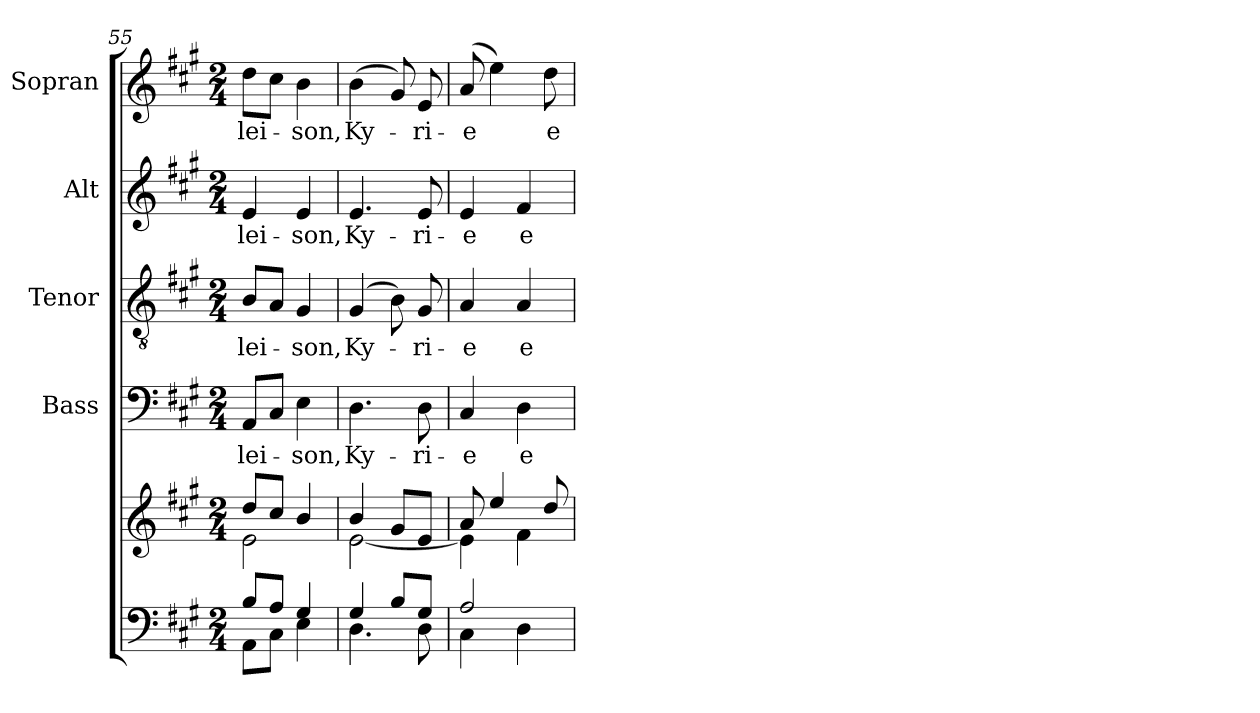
**kern	**kern	**kern	**text	**kern	**text	**kern	**text	**kern	**text
*part5	*part5	*part4	*part4	*part3	*part3	*part2	*part2	*part1	*part1
*staff6	*staff5	*staff4	*staff4	*staff3	*staff3	*staff2	*staff2	*staff1	*staff1
*	*	*I"Bass	*	*I"Tenor	*	*I"Alt	*	*I"Sopran	*
*	*	*I'B.	*	*I'T.	*	*I'A.	*	*I'S.	*
*clefF4	*clefG2	*clefF4	*	*clefGv2	*	*clefG2	*	*clefG2	*
*k[f#c#g#]	*k[f#c#g#]	*k[f#c#g#]	*	*k[f#c#g#]	*	*k[f#c#g#]	*	*k[f#c#g#]	*
*A:	*A:	*A:	*	*A:	*	*A:	*	*A:	*
*M2/4	*M2/4	*M2/4	*	*M2/4	*	*M2/4	*	*M2/4	*
=55	=55	=55	=55	=55	=55	=55	=55	=55	=55
*^	*^	*	*	*	*	*	*	*	*
!	!	!	!	!	!LO:LY:b	!	!LO:LY:b	!	!LO:LY:b	!	!LO:LY:b
8B/L	8AA\L	8dd/L	2e\	8AA/L	-lei-	8B/L	-lei-	4e/	-lei-	8dd\L	-lei-
8A/J	8C#\J	8cc#/J	.	8C#/J	.	8A/J	.	.	.	8cc#\J	.
!	!	!	!	!	!LO:LY:b	!	!LO:LY:b	!	!LO:LY:b	!	!LO:LY:b
4G#/	4E\	4b/	.	4E\	-son,	4G#/	-son,	4e/	-son,	4b\	-son,
=56	=56	=56	=56	=56	=56	=56	=56	=56	=56	=56	=56
!	!	!	!	!	!LO:LY:b	!	!LO:LY:b	!	!LO:LY:b	!	!LO:LY:b
4G#/	4.D\	4b/	[<2e\	4.D\	Ky-	(4G#/	Ky-	4.e/	Ky-	(>4b\	Ky-
8B/L	.	8g#/L	.	.	.	8B\)	.	.	.	8g#/)	.
!	!	!	!	!	!LO:LY:b	!	!LO:LY:b	!	!LO:LY:b	!	!LO:LY:b
8G#/J	8D\	8e/J	.	8D\	-ri-	8G#/	-ri-	8e/	-ri-	8e/	-ri-
=57	=57	=57	=57	=57	=57	=57	=57	=57	=57	=57	=57
!	!	!	!	!	!LO:LY:b	!	!LO:LY:b	!	!LO:LY:b	!	!LO:LY:b
2A/	4C#\	8a/	4e\]	4C#/	-e	4A/	-e	4e/	-e	(8a/	-e
.	.	4ee/	.	.	.	.	.	.	.	4ee\)	.
!	!	!	!	!	!LO:LY:b	!	!LO:LY:b	!	!LO:LY:b	!	!
.	4D\	.	4f#\	4D\	e-	4A/	e-	4f#/	e-	.	.
!	!	!	!	!	!	!	!	!	!	!	!LO:LY:b
.	.	8dd/	.	.	.	.	.	.	.	8dd\	e-
*v	*v	*	*	*	*	*	*	*	*	*	*
*	*v	*v	*	*	*	*	*	*	*	*
=	=	=	=	=	=	=	=	=	=
*-	*-	*-	*-	*-	*-	*-	*-	*-	*-
